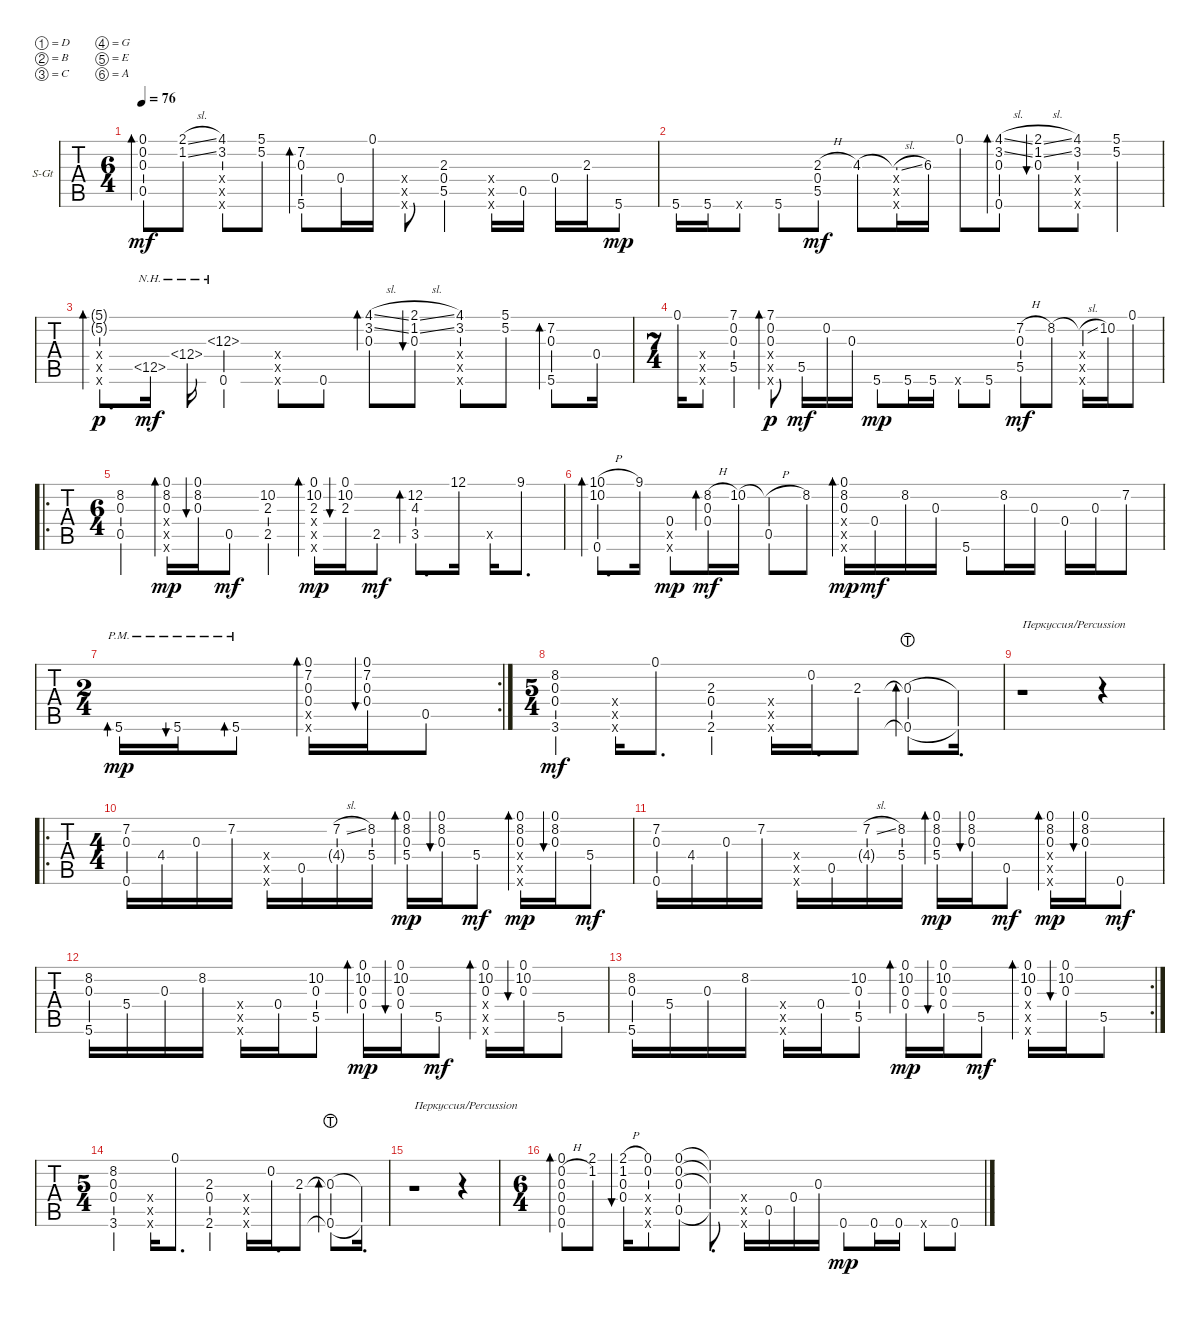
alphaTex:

\defaultSystemsLayout 4
\bracketExtendMode groupsimilarinstruments
\firstSystemTrackNameOrientation horizontal
\otherSystemsTrackNameOrientation horizontal
\track ("Steel Guitar" "S-Gt") {instrument acousticguitarsteel}
\staff {tabs}
\tuning (D4 B3 C4 G3 E3 A2)
\ts (6 4)
\tempo 76
\clef g2
\ks c
(0.5 0.3 0.2 0.1).8{bd 119 dy mf} (2.1{sl lf 4} 1.2{sl lf 2}).8 (3.2 4.1 0.5{x} 0.6{x} 0.4{x}).8 (5.2{lf 4} 5.1{lf 5}).8 (7.2{lf 2 rf 3} 0.3{rf 2} 5.6{lf 5 rf 1}).8{bd 77} 0.4.16 0.1.16 (0.6{x} 0.5{x} 0.4{x}).8 (5.5{rf 1} 0.4{rf 2} 2.3{rf 3}).4 (0.5{x} 0.6{x} 0.4{x}).16 0.5.16 0.4.16 2.3.16 5.6.8{dy mp} |
5.6.16 5.6.16 0.6{x}.8 5.6.8 (5.5{rf 1} 0.4{rf 2} 2.3{h rf 3}).8{dy mf} 4.3.8 (0.4{x} 0.5{x} 0.6{x} 4.3{sl t}).16 6.3.16 0.1.8 (0.6 0.3 3.2{sl lf 2} 4.1{sl lf 4}).8{bd 60} (2.1{sl} 1.2{sl} 0.3).8{bu 60} (3.2 4.1 0.5{x} 0.6{x} 0.4{x}).8 (5.2{lf 4} 5.1{lf 5}).4 |
(0.6{x} 0.5{x} 0.4{x} 5.2{g} 5.1{g}).8{d bd 59 dy p} 12.5{nh}.16{dy mf} 12.4{nh}.16 (0.6 12.3{nh}).4 (0.6{x} 0.5{x} 0.4{x}).8 0.6.8 (0.3 3.2{sl lf 2} 4.1{sl lf 4}).8{bd 60} (2.1{sl} 1.2{sl} 0.3).8{bu 60} (3.2 4.1 0.5{x} 0.6{x} 0.4{x}).8 (5.2{lf 4} 5.1{lf 5}).8 (7.2{lf 2 rf 3} 0.3{rf 2} 5.6{lf 5 rf 1}).8{bd 77} 0.4.16 |
\ts (7 4)
0.1.16 (0.5{x} 0.6{x} 0.4{x}).8 (7.1 0.2 0.3 5.5).4 (7.1 0.2 0.3 5.5{x} 0.4{x} 0.6{x}).8{bd 58 dy p} 5.5.16{dy mf} 0.2.16 0.3.16 5.6.8{dy mp} 5.6.16 5.6.16 0.6{x}.8 5.6.8 (7.2{h} 0.3 5.5).8{dy mf} 8.2.8 (0.5{x} 0.6{x} 0.4{x} 8.2{sl t}).16 10.2.16 0.1.8 |
\ro
\ts (6 4)
(8.2{lf 3} 0.3 0.5).4 (0.5{x} 0.6{x} 0.4{x} 0.1 8.2 0.3).16{bd 56 dy mp} (0.1 8.2 0.3).16{bu 30} 0.5.8{dy mf} (2.5{lf 2} 2.3{lf 3} 10.2{lf 5}).4 (0.5{x} 0.6{x} 0.4{x} 0.1 10.2 2.3).16{bd 56 dy mp} (0.1 10.2 2.3).16{bu 30} 2.5.8{dy mf} (3.5 4.3 12.2).8{d bd 119} 12.1.16 0.5{x}.16 9.1{lf 2}.8{d} |
(0.6 10.2{lf 3} 10.1{h lf 4}).8{d bd 118} 9.1.16 (0.6{x} 0.5{x} 0.4).8{dy mp} (0.3 8.2{h lf 2} 0.4).16{bd 60 dy mf} 10.2.16 (0.5 10.2{h t}).8 8.2.8 (0.5{x} 0.6{x} 0.4{x} 0.3 8.2 0.1).16{bd 60 dy mp} 0.4.16{dy mf} 8.2.16 0.3.16 5.6.8 8.2.16 0.3.16 0.4.16 0.3.16 7.2.8 |
\rc 2
\ts (2 4)
5.6{pm rf 1}.16{bd 60 dy mp} 5.6{pm}.16{bu 60} 5.6{pm}.8{bd 59} (0.4 0.3 7.2 0.1 0.5{x} 0.6{x}).16{bd 60} (0.4 0.3 7.2 0.1).16{bu 60} 0.5.8 |
\ts (5 4)
(8.2{lf 4} 0.3 0.4 3.6{lf 3}).4{dy mf} (0.6{x} 0.5{x} 0.4{x}).16 0.1.8{d} (2.6 0.4 2.3).4 (0.6{x} 0.5{x} 0.4{x}).16 0.2.16{d} 2.3.8 (0.6{lht} 0.3{lht}).8{bd 58} (0.6{t} 0.3{t}).16{d} |
r.1{txt "Перкуссия/Percussion"} r.4 |
\ro
\ts (4 4)
(0.6 7.2{lf 2} 0.3).16 4.4{lf 4}.16 0.3.16 7.2.16 (0.4{x} 0.5{x} 0.6{x}).16 0.5.16 (7.2{sl} 4.4{g}).16 (8.2 5.4).16 (8.2 0.3 0.1 5.4).16{bd 33 dy mp} (0.3 8.2 0.1).16{bu 35} 5.4.8{dy mf} (0.6{x} 0.5{x} 4.4{x} 0.3 8.2 0.1).16{bd 57 dy mp} (0.1 8.2 0.3).16{bu 33} 5.4.8{dy mf} |
(0.6 7.2 0.3).16 4.4.16 0.3.16 7.2.16 (0.4{x} 0.5{x} 0.6{x}).16 0.5.16 (7.2{sl} 4.4{g}).16 (8.2 5.4).16 (8.2 0.3 0.1 5.4).16{bd 33 dy mp} (0.3 8.2 0.1).16{bu 35} 0.5.8{dy mf} (0.6{x} 0.5{x} 4.4{x} 0.3 8.2 0.1).16{bd 57 dy mp} (0.1 8.2 0.3).16{bu 33} 0.6.8{dy mf} |
(5.6{lf 3} 0.3 8.2{lf 2}).16 5.4{lf 4}.16 0.3.16 8.2.16 (0.5{x} 0.6{x} 0.4{x}).16 0.4.16 (10.2{lf 4} 0.3 5.5{lf 3}).8 (0.4 0.3 10.2 0.1).16{bd 34 dy mp} (0.4 0.3 10.2 0.1).16{bu 33} 5.5.8{dy mf} (0.5{x} 0.6{x} 0.4{x} 0.3 10.2 0.1).16{bd 33} (0.1 10.2 0.3).16{bu 33} 5.5.8 |
\rc 2
(5.6 0.3 8.2).16 5.4.16 0.3.16 8.2.16 (0.5{x} 0.6{x} 0.4{x}).16 0.4.16 (10.2 0.3 5.5).8 (0.4 0.3 10.2 0.1).16{bd 34 dy mp} (0.4 0.3 10.2 0.1).16{bu 33} 5.5.8{dy mf} (0.5{x} 0.6{x} 0.4{x} 0.3 10.2 0.1).16{bd 33} (0.1 10.2 0.3).16{bu 33} 5.5.8 |
\ts (5 4)
(8.2{lf 4} 0.3 0.4 3.6{lf 3}).4 (0.6{x} 0.5{x} 0.4{x}).16 0.1.8{d} (2.6 0.4 2.3).4 (0.6{x} 0.5{x} 0.4{x}).16 0.2.16{d} 2.3.8 (0.6{lht} 0.3{lht}).8{bd 58} (0.6{t} 0.3{t}).16{d} |
r.1{txt "Перкуссия/Percussion"} r.4 |
\ts (6 4)
(0.6{rf 1} 0.5 0.4 0.3 0.2{h} 0.1).8{bd 307} (2.1{lf 4} 1.2{lf 2}).8 (2.1{h rf 1} 1.2{h} 0.3 0.4).16{bu 51} (0.2 0.1 0.6{x} 0.5{x} 0.4{x}).8 (0.5 0.3 0.2 0.1).8 (0.5{t} 0.3{t} 0.2{t} 0.1{t}).8{d} (0.4{x} 0.5{x} 0.6{x}).16 0.5.16 0.4.16 0.3.16 0.6.8{dy mp} 0.6.16 0.6.16 0.6{x}.8 0.6.8
